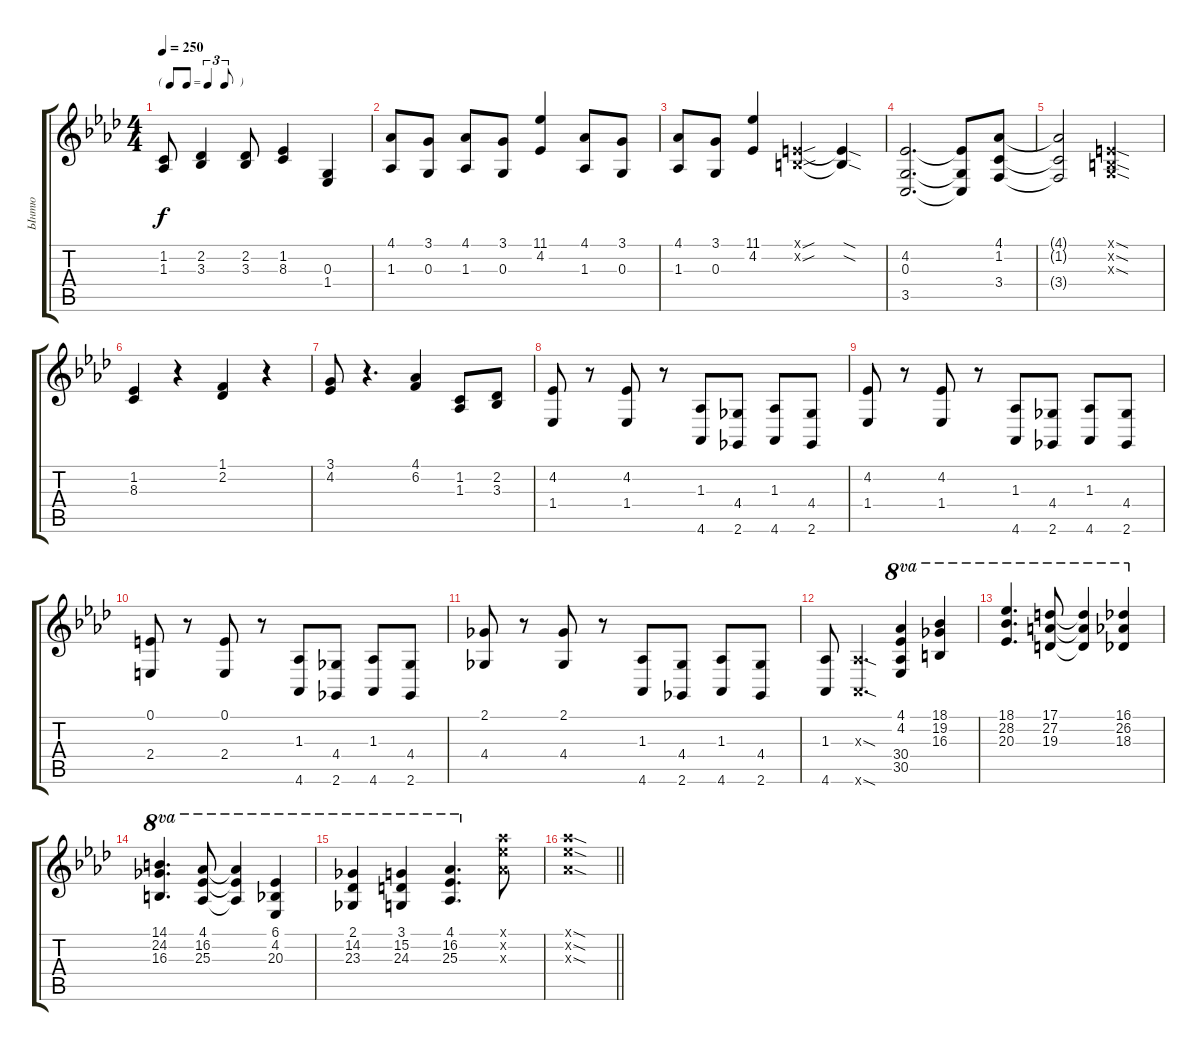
\track ("Ынтю" "Ынтю") {instrument drawbarorgan}
\staff {score tabs}
\tuning (E4 B3 G3 D3 A2 E2) {hide}
\ts (4 4)
\tf triplet8th
\tempo 250
\clef g2
\ks ab
(1.2 1.3).8{dy f} (2.2 3.3).4 (2.2 3.3).8 (1.2 8.3).4 (0.3 1.4).4 |
(4.1 1.3).8 (3.1 0.3).8 (4.1 1.3).8 (3.1 0.3).8 (11.1 4.2).4 (4.1 1.3).8 (3.1 0.3).8 |
(4.1 1.3).8 (3.1 0.3).8 (11.1 4.2).4 (0.1{sou x} 0.2{sou x}).4 (0.1{sod t} 0.2{sod t}).4 |
(4.2 0.3 3.5).2{d} (4.2{t} 0.3{t} 3.5{t}).8 (4.1 1.2 3.4).8 |
(4.1{t} 1.2{t} 3.4{t}).2 (0.1{sod x} 0.2{sod x} 0.3{sod x}).2 |
(1.2 8.3).4 r.4 (1.1 2.2).4 r.4 |
(3.1 4.2).8 r.4{d} (4.1 6.2).4 (1.2 1.3).8 (2.2 3.3).8 |
(4.2 1.4).8 r.8 (4.2 1.4).8 r.8 (1.3 4.6).8 (4.4 2.6).8 (1.3 4.6).8 (4.4 2.6).8 |
(4.2 1.4).8 r.8 (4.2 1.4).8 r.8 (1.3 4.6).8 (4.4 2.6).8 (1.3 4.6).8 (4.4 2.6).8 |
(0.1 2.4).8 r.8 (0.1 2.4).8 r.8 (1.3 4.6).8 (4.4 2.6).8 (1.3 4.6).8 (4.4 2.6).8 |
(2.1 4.4).8 r.8 (2.1 4.4).8 r.8 (1.3 4.6).8 (4.4 2.6).8 (1.3 4.6).8 (4.4 2.6).8 |
(1.3 4.6).8 (1.3{sod x} 4.6{sod x}).4{d} (4.1 4.2 30.4 30.5).4{ot 8va} (18.1 19.2 16.3).4{ot 8va} |
(18.1 28.2 20.3).4{d ot 8va} (17.1 27.2 19.3).8{ot 8va} (17.1{t} 27.2{t} 19.3{t}).4{ot 8va} (16.1 26.2 18.3).4{ot 8va} |
(14.1 24.2 16.3).4{d ot 8va} (4.1 16.2 25.3).8{ot 8va} (4.1{t} 16.2{t} 25.3{t}).4{ot 8va} (6.1 4.2 20.3).4{ot 8va} |
(2.1 14.2 23.3).4{ot 8va} (3.1 15.2 24.3).4{ot 8va} (4.1 16.2 25.3).4{d ot 8va} (4.1{x} 16.2{x} 25.3{x}).8 |
\barLineRight lightlight
(4.1{sod x} 16.2{sod x} 25.3{sod x}).1
